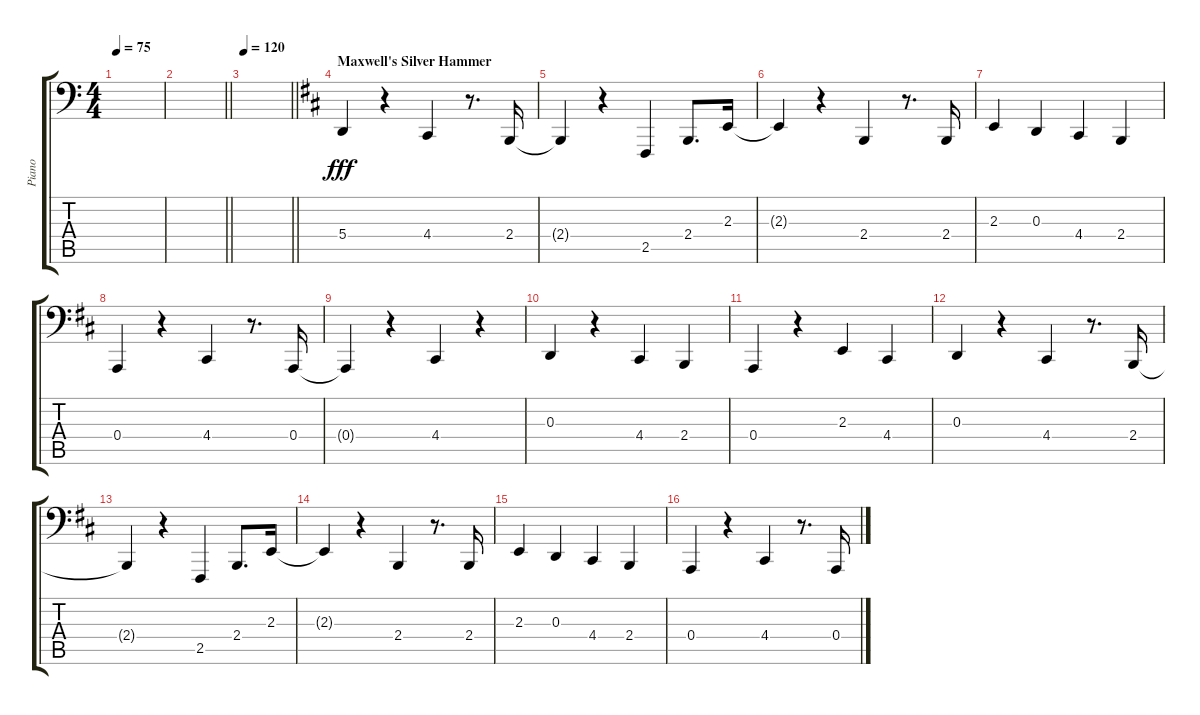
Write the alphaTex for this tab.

\track ("Piano" "Piano") {instrument brightacousticpiano}
\staff {score tabs}
\tuning (C3 G2 D2 A1 E1 B0) {hide}
\ts (4 4)
\tempo 75
\clef f4
\ks c
|
\barLineRight lightlight
|
\tempo 120
\barLineRight lightlight
|
\section ("" "Maxwell's Silver Hammer")
\ks d
5.4.4{dy fff} r.4 4.4.4 r.8{d} 2.4.16 |
2.4{t}.4 r.4 2.5.4 2.4.8{d} 2.3.16 |
2.3{t}.4 r.4 2.4.4 r.8{d} 2.4.16 |
2.3.4 0.3.4 4.4.4 2.4.4 |
0.4.4 r.4 4.4.4 r.8{d} 0.4.16 |
0.4{t}.4 r.4 4.4.4 r.4 |
0.3.4 r.4 4.4.4 2.4.4 |
0.4.4 r.4 2.3.4 4.4.4 |
0.3.4 r.4 4.4.4 r.8{d} 2.4.16 |
2.4{t}.4 r.4 2.5.4 2.4.8{d} 2.3.16 |
2.3{t}.4 r.4 2.4.4 r.8{d} 2.4.16 |
2.3.4 0.3.4 4.4.4 2.4.4 |
0.4.4 r.4 4.4.4 r.8{d} 0.4.16
